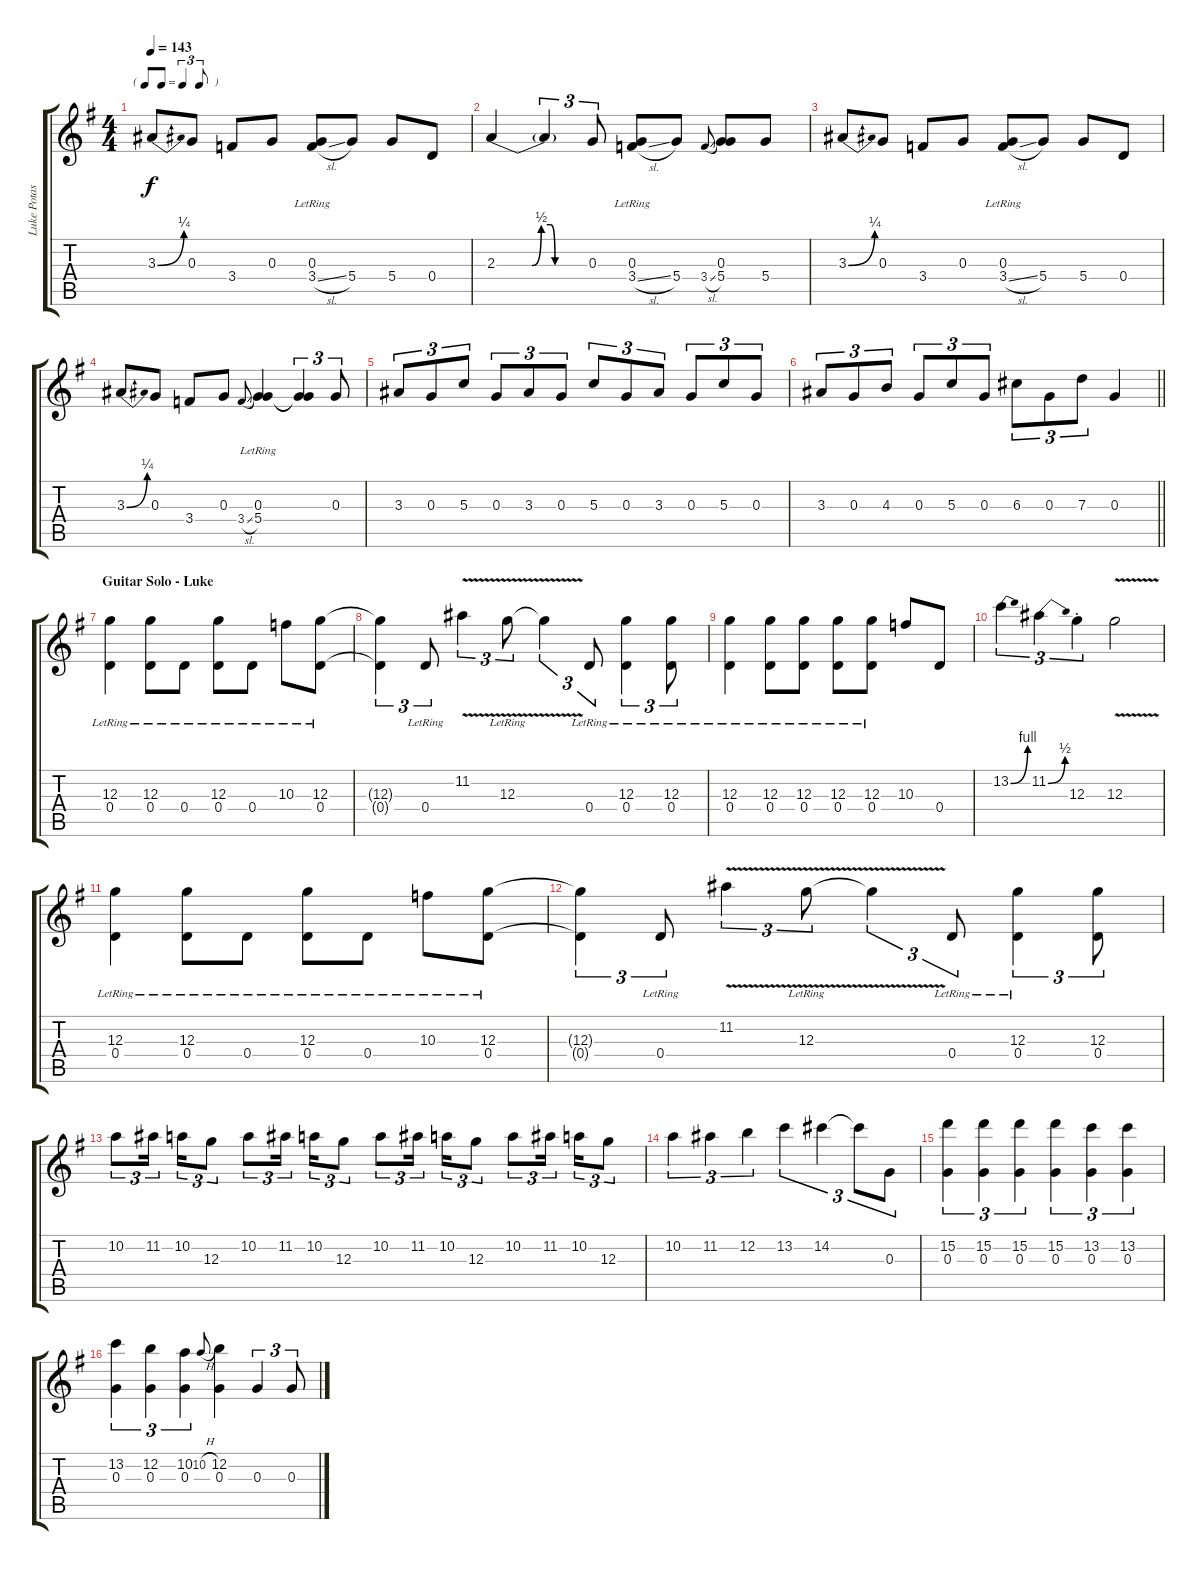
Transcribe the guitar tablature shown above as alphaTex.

\track ("Luke Potashnick" "Luke Potas") {instrument overdrivenguitar}
\staff {score tabs}
\tuning (E4 B3 G3 D3 A2 E2) {hide}
\ts (4 4)
\tf triplet8th
\tempo 143
\clef g2
\ks g
3.3{be (bend 0 0 60 1)}.8{dy f} 0.3.8 3.4.8 0.3.8 (0.3{lr} 3.4{sl}).8 5.4.8 5.4.8 0.4.8 |
2.3{be (custom 0 0 23 0 29 2 35 2 38 0 46 0 60 0)}.4 2.3{t}.4{tu (3 2)} 0.3.8{tu (3 2)} (0.3{lr} 3.4{sl}).8 5.4.8 3.4{sl}.8{gr onbeat} (0.3 5.4).8 5.4.8 |
3.3{be (bend 0 0 60 1)}.8 0.3.8 3.4.8 0.3.8 (0.3{lr} 3.4{sl}).8 5.4.8 5.4.8 0.4.8 |
3.3{be (bend 0 0 60 1)}.8 0.3.8 3.4.8 0.3.8 3.4{sl}.8{gr onbeat} (0.3{lr} 5.4).4 (0.3{t} 5.4{t}).4{tu (3 2)} 0.3.8{tu (3 2)} |
3.3.8{tu (3 2)} 0.3.8{tu (3 2)} 5.3.8{tu (3 2)} 0.3.8{tu (3 2)} 3.3.8{tu (3 2)} 0.3.8{tu (3 2)} 5.3.8{tu (3 2)} 0.3.8{tu (3 2)} 3.3.8{tu (3 2)} 0.3.8{tu (3 2)} 5.3.8{tu (3 2)} 0.3.8{tu (3 2)} |
\barLineRight lightlight
3.3.8{tu (3 2)} 0.3.8{tu (3 2)} 4.3.8{tu (3 2)} 0.3.8{tu (3 2)} 5.3.8{tu (3 2)} 0.3.8{tu (3 2)} 6.3.8{tu (3 2)} 0.3.8{tu (3 2)} 7.3.8{tu (3 2)} 0.3.4 |
\section ("" "Guitar Solo - Luke")
(12.3 0.4{lr}).4 (12.3 0.4{lr}).8 0.4{lr}.8 (12.3 0.4{lr}).8 0.4{lr}.8 10.3{lr}.8 (12.3 0.4{lr}).8 |
(12.3{t} 0.4{t}).4{tu (3 2)} 0.4{lr}.8{tu (3 2)} 11.2{v}.4{tu (3 2)} 12.3{v lr}.8{tu (3 2)} 12.3{t}.4{tu (3 2)} 0.4{lr}.8{tu (3 2)} (12.3{lr} 0.4{lr}).4{tu (3 2)} (12.3{lr} 0.4{lr}).8{tu (3 2)} |
(12.3{lr} 0.4{lr}).4 (12.3{lr} 0.4{lr}).8 (12.3 0.4{lr}).8 (12.3{lr} 0.4{lr}).8 (12.3 0.4{lr}).8 10.3.8 0.4.8 |
13.2{be (bend 0 0 60 4)}.4{tu (3 2)} 11.2{be (bend 0 0 60 2)}.4{tu (3 2)} 12.3{st}.4{tu (3 2)} 12.3{v}.2 |
(12.3{lr} 0.4{lr}).4 (12.3 0.4{lr}).8 0.4{lr}.8 (12.3 0.4{lr}).8 0.4{lr}.8 10.3{lr}.8 (12.3 0.4{lr}).8 |
(12.3{t} 0.4{t}).4{tu (3 2)} 0.4{lr}.8{tu (3 2)} 11.2{v}.4{tu (3 2)} 12.3{v lr}.8{tu (3 2)} 12.3{t}.4{tu (3 2)} 0.4{lr}.8{tu (3 2)} (12.3{lr} 0.4{lr}).4{tu (3 2)} (12.3 0.4).8{tu (3 2)} |
10.2.8{tu (3 2)} 11.2.16{tu (3 2) beam splitsecondary} 10.2.16{tu (3 2)} 12.3.8{tu (3 2)} 10.2.8{tu (3 2)} 11.2.16{tu (3 2) beam splitsecondary} 10.2.16{tu (3 2)} 12.3.8{tu (3 2)} 10.2.8{tu (3 2)} 11.2.16{tu (3 2) beam splitsecondary} 10.2.16{tu (3 2)} 12.3.8{tu (3 2)} 10.2.8{tu (3 2)} 11.2.16{tu (3 2) beam splitsecondary} 10.2.16{tu (3 2)} 12.3.8{tu (3 2)} |
10.2.4{tu (3 2)} 11.2.4{tu (3 2)} 12.2.4{tu (3 2)} 13.2.4{tu (3 2)} 14.2.4{tu (3 2)} 14.2{t}.8{tu (3 2)} 0.3.8{tu (3 2)} |
(15.2 0.3).4{tu (3 2)} (15.2 0.3).4{tu (3 2)} (15.2 0.3).4{tu (3 2)} (15.2 0.3).4{tu (3 2)} (13.2 0.3).4{tu (3 2)} (13.2 0.3).4{tu (3 2)} |
(13.2 0.3).4{tu (3 2)} (12.2 0.3).4{tu (3 2)} (10.2 0.3).4{tu (3 2)} 10.2{h}.8{gr onbeat} (12.2 0.3).4 0.3.4{tu (3 2)} 0.3.8{tu (3 2)}
